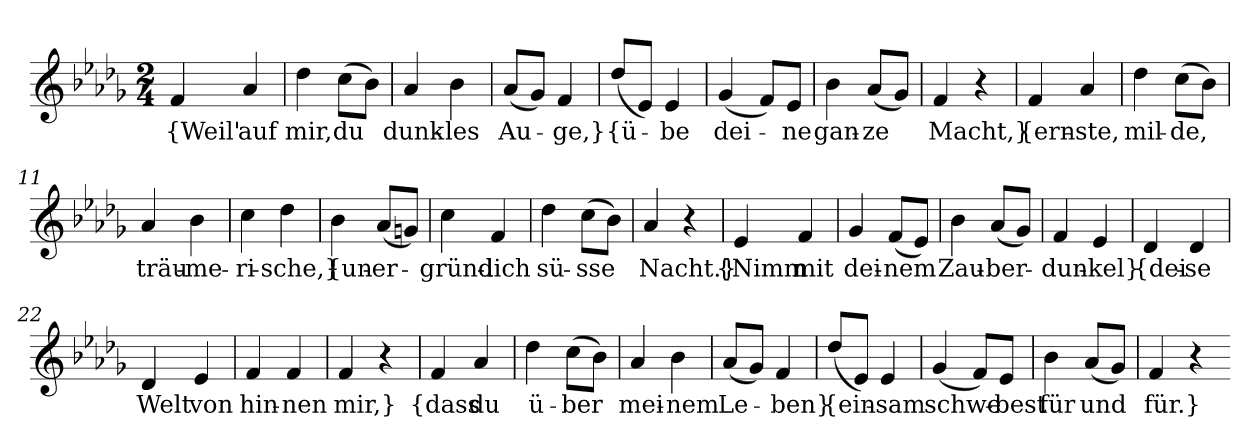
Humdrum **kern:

**kern	**text
*part1	*part1
*staff1	*staff1
*clefG2	*
*k[b-e-a-d-g-]	*
*M2/4	*
=1	=1
4f	{Weil'
4a-	auf
=2	=2
4dd-	mir,
(8cc\L	du
8b-\J)	.
=3	=3
4a-	dunk-
4b-	-les
=4	=4
(8a-/L	Au-
8g-/J)	.
4f	-ge,}
=5	=5
(8dd-/L	{ü-
8e-/J)	.
4e-	-be
=6	=6
(4g-	dei-
8f/L)	.
8e-/J	-ne
=7	=7
4b-	gan-
(8a-/L	-ze
8g-/J)	.
=8	=8
4f	Macht,}
4r	.
=9	=9
4f	{ern-
4a-	-ste,
=10	=10
4dd-	mil-
(8cc\L	-de,
8b-\J)	.
=11	=11
4a-	träu-
4b-	-me-
=12	=12
4cc	-ri-
4dd-	-sche,}
=13	=13
4b-	{un-
(8a-/L	-er-
8gn/J)	.
=14	=14
4cc	-gründ-
4f	-lich
=15	=15
4dd-	sü-
(8cc\L	-sse
8b-\J)	.
=16	=16
4a-	Nacht.}
4r	.
=17	=17
4e-	{Nimm
4f	mit
=18	=18
4g-	dei-
(8f/L	-nem
8e-/J)	.
=19	=19
4b-	Zau-
(8a-/L	-ber-
8g-/J)	.
=20	=20
4f	-dun-
4e-	-kel}
=21	=21
4d-	{dei-
4d-	-se
=22	=22
4d-	Welt
4e-	von
=23	=23
4f	hin-
4f	-nen
=24	=24
4f	mir,}
4r	.
=25	=25
4f	{dass
4a-	du
=26	=26
4dd-	ü-
(8cc\L	-ber
8b-\J)	.
=27	=27
4a-	mei-
4b-	-nem
=28	=28
(8a-/L	Le-
8g-/J)	.
4f	-ben}
=29	=29
(8dd-/L	{ein-
8e-/J)	.
4e-	-sam
=30	=30
(4g-	schwe-
8f/L)	.
8e-/J	-best
=31	=31
4b-	für
(8a-/L	und
8g-/J)	.
=32	=32
4f	für.}
4r	.
=-	=-
*-	*-
